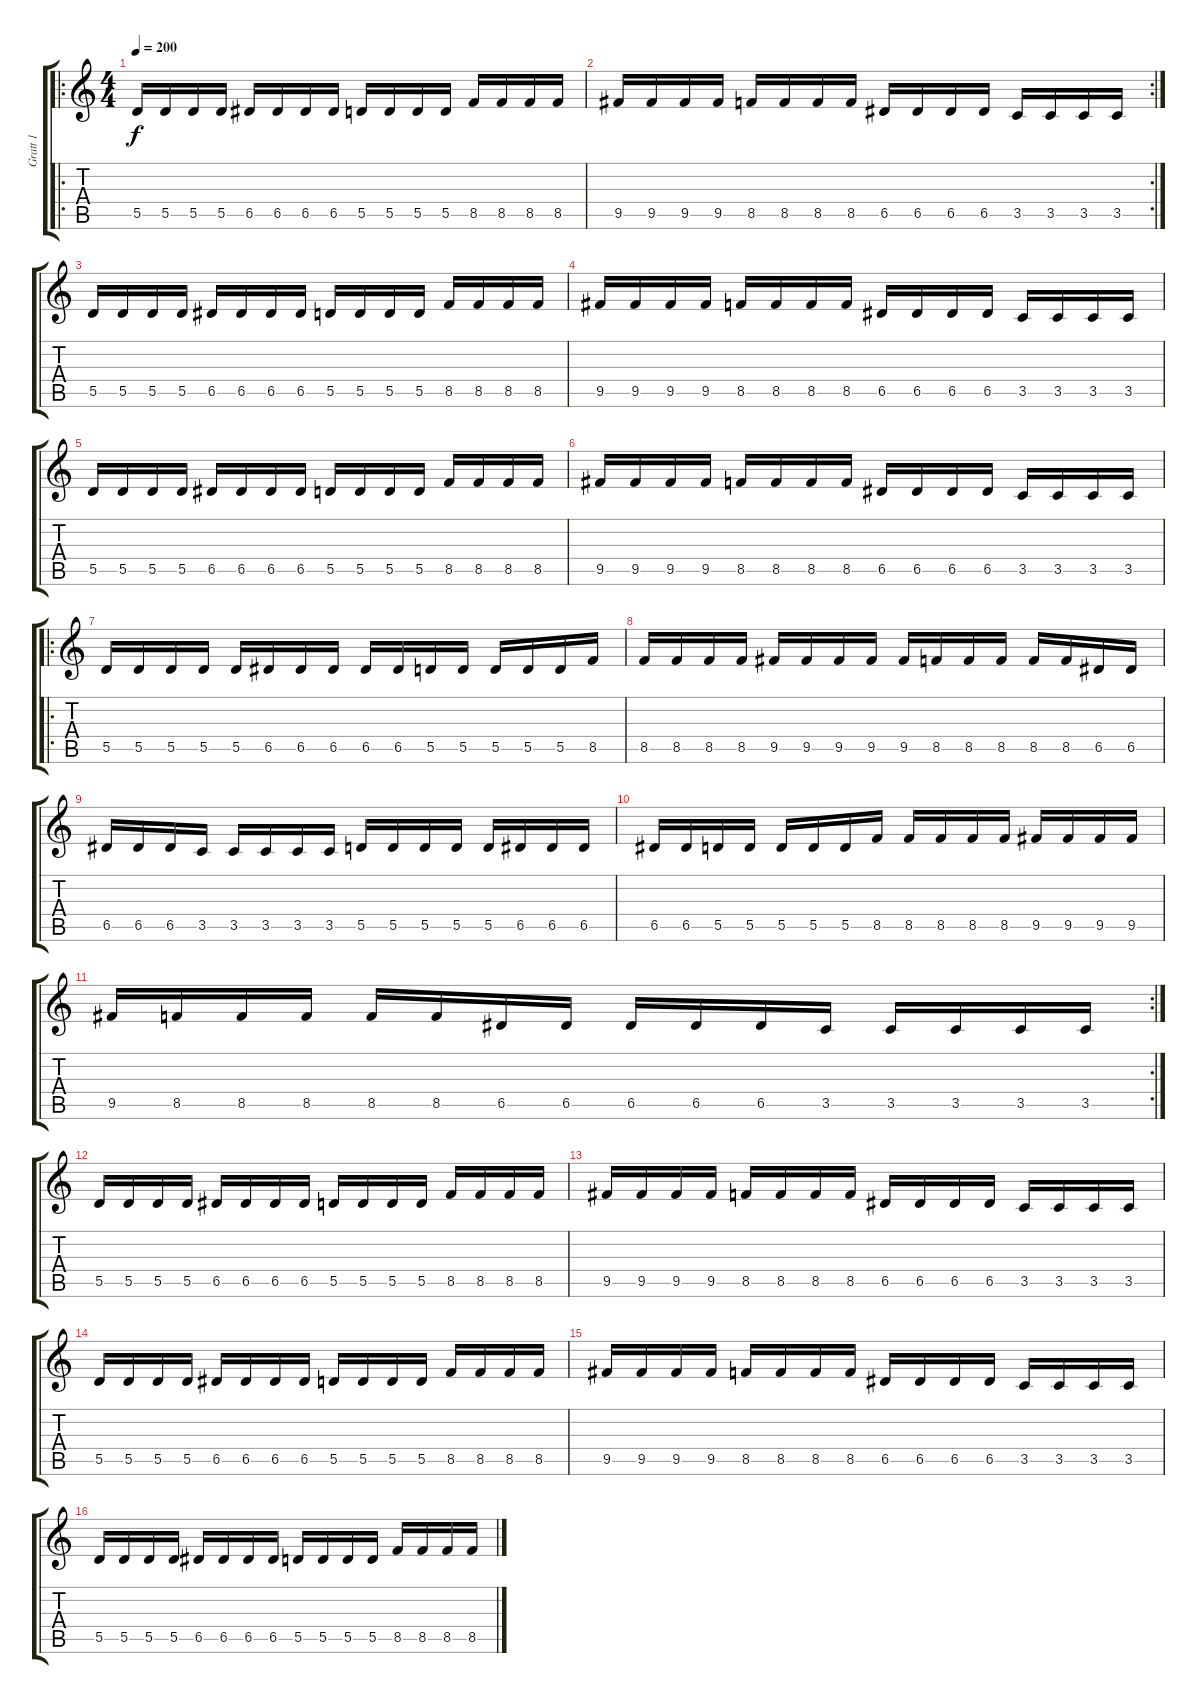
\track ("Gratt 1" "Gratt 1") {instrument distortionguitar}
\staff {score tabs}
\tuning (E4 B3 G3 D3 A2 D2) {hide}
\ro
\ts (4 4)
\tempo 200
\clef g2
\ks c
5.5.16{dy f instrument distortionguitar} 5.5.16 5.5.16 5.5.16 6.5.16 6.5.16 6.5.16 6.5.16 5.5.16 5.5.16 5.5.16 5.5.16 8.5.16 8.5.16 8.5.16 8.5.16 |
\rc 2
9.5.16 9.5.16 9.5.16 9.5.16 8.5.16 8.5.16 8.5.16 8.5.16 6.5.16 6.5.16 6.5.16 6.5.16 3.5.16 3.5.16 3.5.16 3.5.16 |
5.5.16 5.5.16 5.5.16 5.5.16 6.5.16 6.5.16 6.5.16 6.5.16 5.5.16 5.5.16 5.5.16 5.5.16 8.5.16 8.5.16 8.5.16 8.5.16 |
9.5.16 9.5.16 9.5.16 9.5.16 8.5.16 8.5.16 8.5.16 8.5.16 6.5.16 6.5.16 6.5.16 6.5.16 3.5.16 3.5.16 3.5.16 3.5.16 |
5.5.16 5.5.16 5.5.16 5.5.16 6.5.16 6.5.16 6.5.16 6.5.16 5.5.16 5.5.16 5.5.16 5.5.16 8.5.16 8.5.16 8.5.16 8.5.16 |
9.5.16 9.5.16 9.5.16 9.5.16 8.5.16 8.5.16 8.5.16 8.5.16 6.5.16 6.5.16 6.5.16 6.5.16 3.5.16 3.5.16 3.5.16 3.5.16 |
\ro
5.5.16 5.5.16 5.5.16 5.5.16 5.5.16 6.5.16 6.5.16 6.5.16 6.5.16 6.5.16 5.5.16 5.5.16 5.5.16 5.5.16 5.5.16 8.5.16 |
8.5.16 8.5.16 8.5.16 8.5.16 9.5.16 9.5.16 9.5.16 9.5.16 9.5.16 8.5.16 8.5.16 8.5.16 8.5.16 8.5.16 6.5.16 6.5.16 |
6.5.16 6.5.16 6.5.16 3.5.16 3.5.16 3.5.16 3.5.16 3.5.16 5.5.16 5.5.16 5.5.16 5.5.16 5.5.16 6.5.16 6.5.16 6.5.16 |
6.5.16 6.5.16 5.5.16 5.5.16 5.5.16 5.5.16 5.5.16 8.5.16 8.5.16 8.5.16 8.5.16 8.5.16 9.5.16 9.5.16 9.5.16 9.5.16 |
\rc 2
9.5.16 8.5.16 8.5.16 8.5.16 8.5.16 8.5.16 6.5.16 6.5.16 6.5.16 6.5.16 6.5.16 3.5.16 3.5.16 3.5.16 3.5.16 3.5.16 |
5.5.16 5.5.16 5.5.16 5.5.16 6.5.16 6.5.16 6.5.16 6.5.16 5.5.16 5.5.16 5.5.16 5.5.16 8.5.16 8.5.16 8.5.16 8.5.16 |
9.5.16 9.5.16 9.5.16 9.5.16 8.5.16 8.5.16 8.5.16 8.5.16 6.5.16 6.5.16 6.5.16 6.5.16 3.5.16 3.5.16 3.5.16 3.5.16 |
5.5.16 5.5.16 5.5.16 5.5.16 6.5.16 6.5.16 6.5.16 6.5.16 5.5.16 5.5.16 5.5.16 5.5.16 8.5.16 8.5.16 8.5.16 8.5.16 |
9.5.16 9.5.16 9.5.16 9.5.16 8.5.16 8.5.16 8.5.16 8.5.16 6.5.16 6.5.16 6.5.16 6.5.16 3.5.16 3.5.16 3.5.16 3.5.16 |
5.5.16 5.5.16 5.5.16 5.5.16 6.5.16 6.5.16 6.5.16 6.5.16 5.5.16 5.5.16 5.5.16 5.5.16 8.5.16 8.5.16 8.5.16 8.5.16
